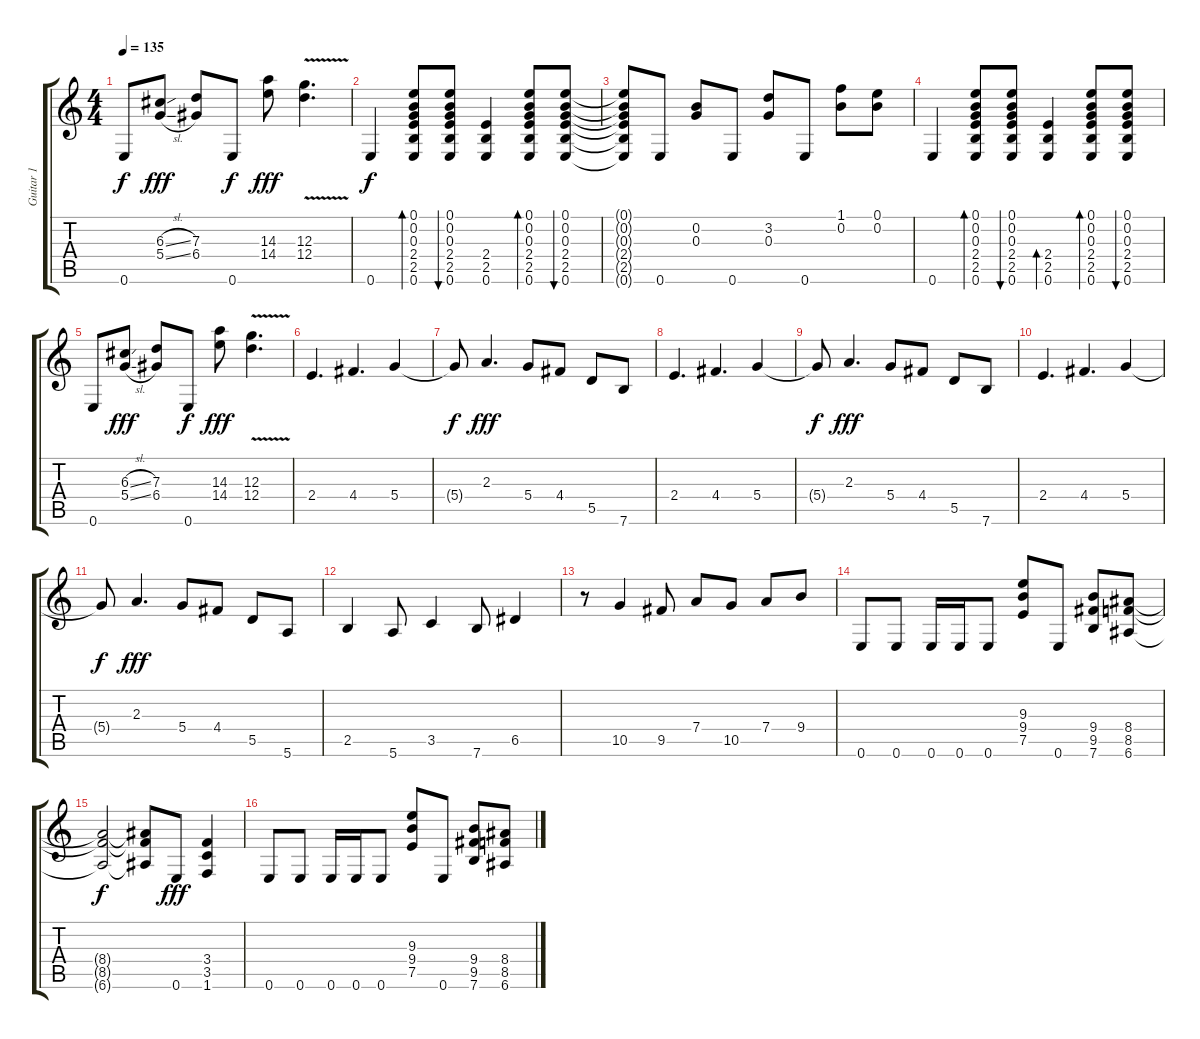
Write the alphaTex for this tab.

\track ("Guitar 1            " "Guitar 1  ") {instrument acousticguitarsteel}
\staff {score tabs}
\tuning (E4 B3 G3 D3 A2 E2) {hide}
\ts (4 4)
\tempo 135
\clef g2
\ks c
0.6.8{dy f} (6.3{sl} 5.4{sl}).8{dy fff} (7.3 6.4).8 0.6.8{dy f} (14.3 14.4).8{dy fff} (12.3{v} 12.4{v}).4{d} |
0.6.4{dy f} (0.1 0.2 0.3 2.4 2.5 0.6).8{bd 120} (0.1 0.2 0.3 2.4 2.5 0.6).8{bu 240} (2.4 2.5 0.6).4 (0.1 0.2 0.3 2.4 2.5 0.6).8{bd 240} (0.1 0.2 0.3 2.4 2.5 0.6).8{bu 240} |
(0.1{t} 0.2{t} 0.3{t} 2.4{t} 2.5{t} 0.6{t}).8 0.6.8 (0.2 0.3).8 0.6.8 (3.2 0.3).8 0.6.8 (1.1 0.2).8 (0.1 0.2).8 |
0.6.4 (0.1 0.2 0.3 2.4 2.5 0.6).8{bd 240} (0.1 0.2 0.3 2.4 2.5 0.6).8{bu 60} (2.4 2.5 0.6).4{bd 240} (0.1 0.2 0.3 2.4 2.5 0.6).8{bd 240} (0.1 0.2 0.3 2.4 2.5 0.6).8{bu 240} |
0.6.8 (6.3{sl} 5.4{sl}).8{dy fff} (7.3 6.4).8 0.6.8{dy f} (14.3 14.4).8{dy fff} (12.3{v} 12.4{v}).4{d} |
2.4.4{d volume 9} 4.4.4{d} 5.4.4 |
5.4{t}.8{dy f} 2.3.4{d dy fff} 5.4.8 4.4.8 5.5.8 7.6.8 |
2.4.4{d} 4.4.4{d} 5.4.4 |
5.4{t}.8{dy f} 2.3.4{d dy fff} 5.4.8 4.4.8 5.5.8 7.6.8 |
2.4.4{d} 4.4.4{d} 5.4.4 |
5.4{t}.8{dy f} 2.3.4{d dy fff} 5.4.8 4.4.8 5.5.8 5.6.8 |
2.5.4{volume 14} 5.6.8 3.5.4 7.6.8 6.5.4 |
r.8 10.5.4 9.5.8 7.4.8 10.5.8 7.4.8 9.4.8 |
0.6.8 0.6.8 0.6.16 0.6.16 0.6.8 (9.3 9.4 7.5).8 0.6.8 (9.4 9.5 7.6).8 (8.4 8.5 6.6).8 |
(8.4{t} 8.5{t} 6.6{t}).2{dy f} (8.4{t} 8.5{t} 6.6{t}).8 0.6.8{dy fff} (3.4 3.5 1.6).4 |
0.6.8 0.6.8 0.6.16 0.6.16 0.6.8 (9.3 9.4 7.5).8 0.6.8 (9.4 9.5 7.6).8 (8.4 8.5 6.6).8
